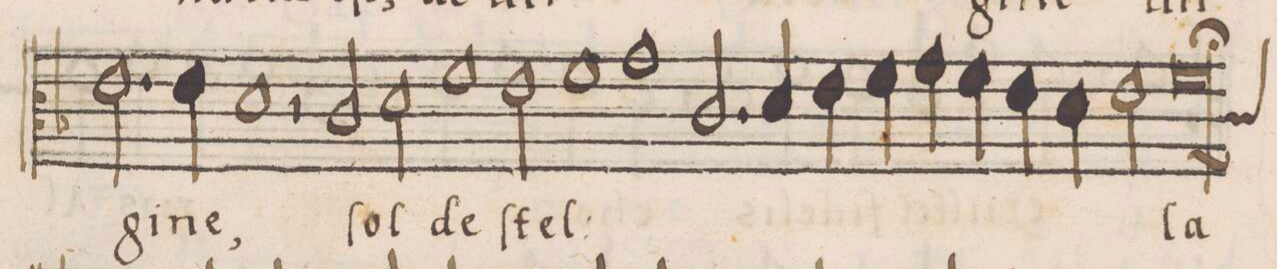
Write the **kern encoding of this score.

**kern	**text	**text
*I"CANTVS	*	*
*clefC3	*	*
*k[b-]	*	*
*met(C)	*	*
*M2/1	*	*
2.e\	.	.
4e\	-gi-	.
1d	-ne,	.
=31-	=31-	=31-
2r	.	.
2c/	ſol	.
2d\	.	.
1f\	de	.
=32-	=32-	=32-
2e\	ſtel-	.
1f	.	.
=33-	=33-	=33-
1g	.	.
2.c/	.	.
4d/	.	.
=34-	=34-	=34-
4e\	.	.
4f\	.	.
4g\	.	.
4f\	.	.
4e\	.	.
4d\	.	.
2e\	.	.
=35-	=35-	=35-
*custos:c	*	*
0f;;l	-la	.
=36-	=36-	=36-
*-	*-	*-
